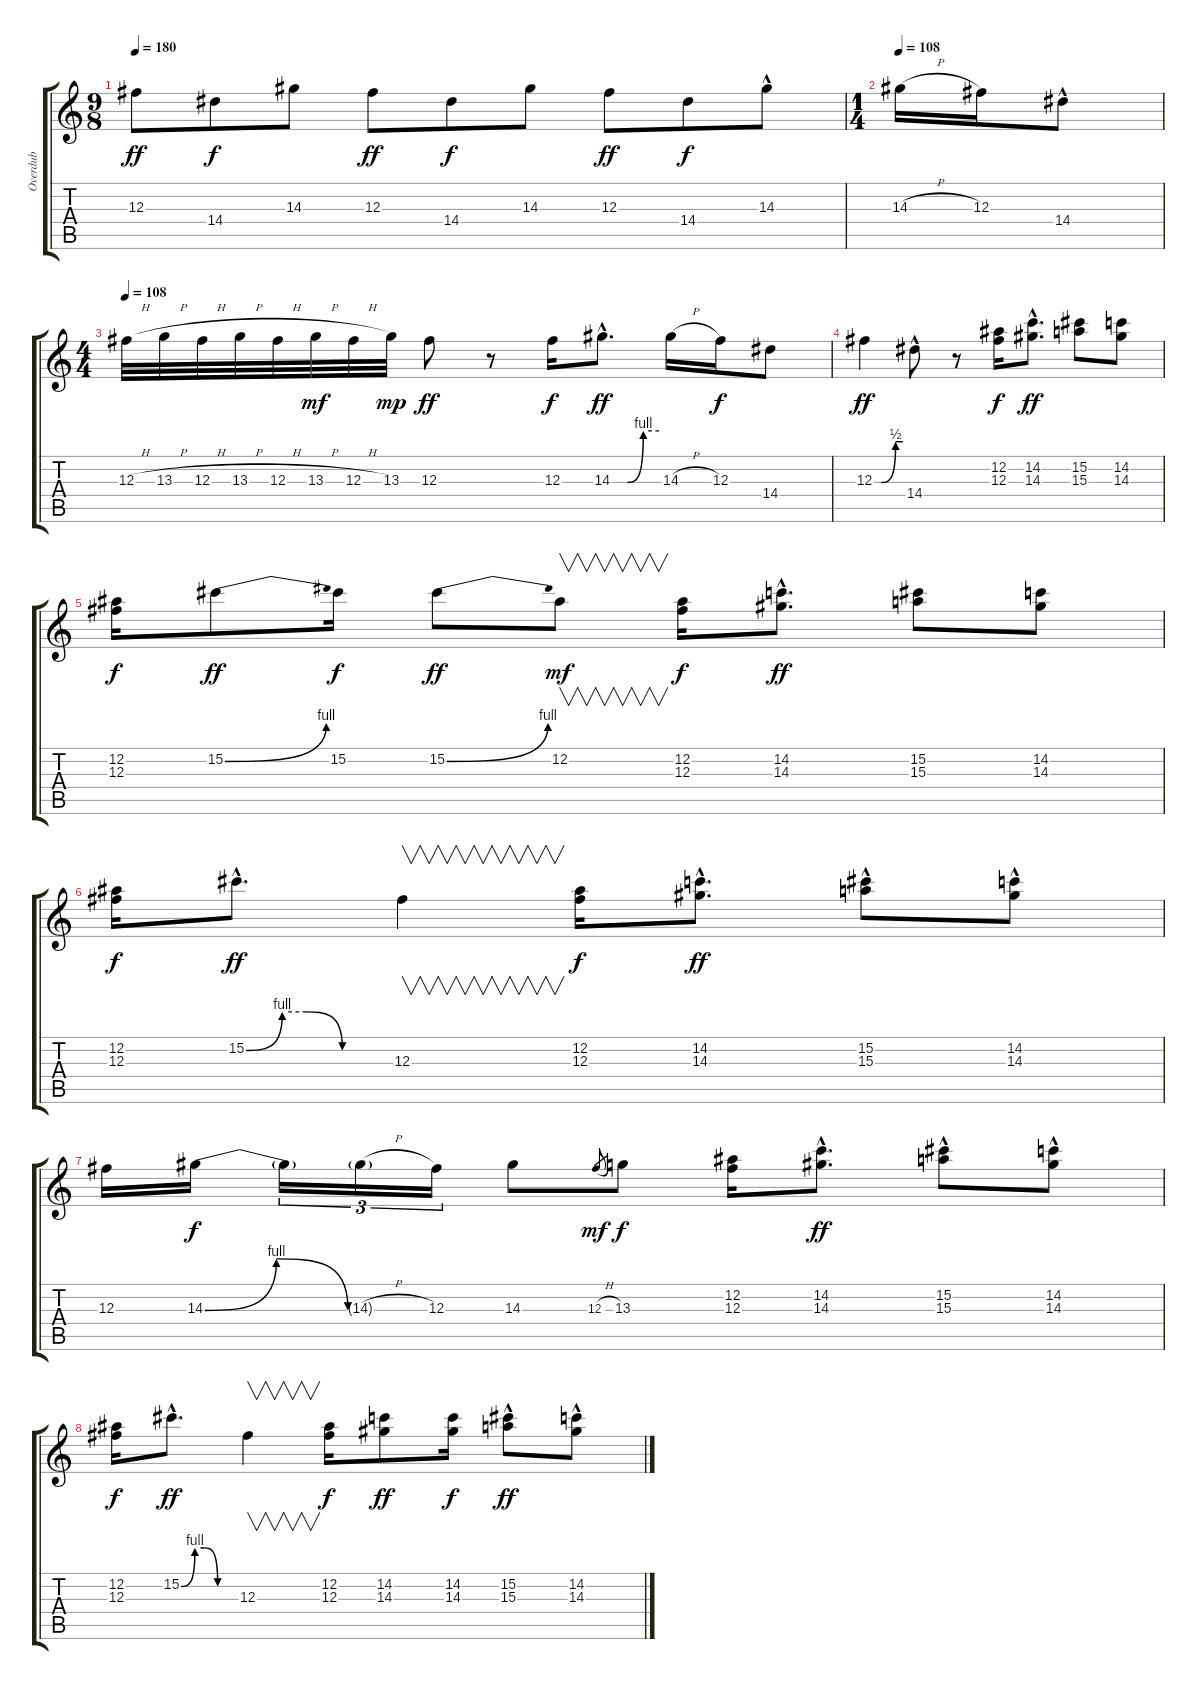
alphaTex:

\track ("Overdub" "Overdub") {instrument fretlessbass}
\staff {score tabs}
\tuning (Eb4 Bb3 Gb3 Db3 Ab2 Eb2) {hide}
\ts (9 8)
\tempo 180
\clef g2
\ks c
12.3.8{dy ff} 14.4.8{dy f} 14.3.8 12.3.8{dy ff} 14.4.8{dy f} 14.3.8 12.3.8{dy ff} 14.4.8{dy f} 14.3{hac}.8 |
\ts (1 4)
\tempo 108
14.3{h}.16 12.3.16 14.4{hac}.8 |
\ts (4 4)
\tempo 108
12.3{h}.32 13.3{h}.32 12.3{h}.32 13.3{h}.32 12.3{h}.32 13.3{h}.32{dy mf} 12.3{h}.32 13.3.32{dy mp} 12.3.8{dy ff} r.8 12.3.16{dy f} 14.3{be (custom 0 0 20 0 40 4 60 4) hac}.8{d dy ff} 14.3{h}.16 12.3.16{dy f} 14.4.8 |
12.3{be (custom 0 0 15 0 45 2 60 2)}.4{dy ff} 14.4{hac}.8 r.8 (12.2 12.3).16{dy f} (14.2{hac} 14.3{hac}).8{d dy ff} (15.2 15.3).8 (14.2 14.3).8 |
(12.2 12.3).16{dy f} 15.2{be (bend 0 0 60 4)}.8{dy ff} 15.2.16{dy f} 15.2{be (bend 0 0 60 4)}.8{dy ff} 12.2.8{v dy mf} (12.2 12.3).16{dy f} (14.2{hac} 14.3{hac}).8{d dy ff} (15.2 15.3).8 (14.2 14.3).8 |
(12.2 12.3).16{dy f} 15.2{be (custom 0 0 15 4 25 4 40 0 60 0) hac}.8{d dy ff} 12.3.4{v} (12.2 12.3).16{dy f} (14.2{hac} 14.3{hac}).8{d dy ff} (15.2{hac} 15.3{hac}).8 (14.2{hac} 14.3{hac}).8 |
12.3.16 14.3{be (bendrelease 0 0 15 4 30 4 60 0)}.16{dy f} 14.3{t}.16{tu (3 2)} 14.3{h g}.16{tu (3 2)} 12.3.16{tu (3 2)} 14.3.8 12.3{h}.8{gr dy mf} 13.3.8{dy f} (12.2 12.3).16 (14.2{hac} 14.3{hac}).8{d dy ff} (15.2{hac} 15.3{hac}).8 (14.2{hac} 14.3{hac}).8 |
(12.2 12.3).16{dy f} 15.2{be (custom 0 0 15 4 25 4 40 0 60 0) hac}.8{d dy ff} 12.3.4{v} (12.2 12.3).16{dy f} (14.2 14.3).8{dy ff} (14.2 14.3).16{dy f} (15.2{hac} 15.3{hac}).8{dy ff} (14.2{hac} 14.3{hac}).8
